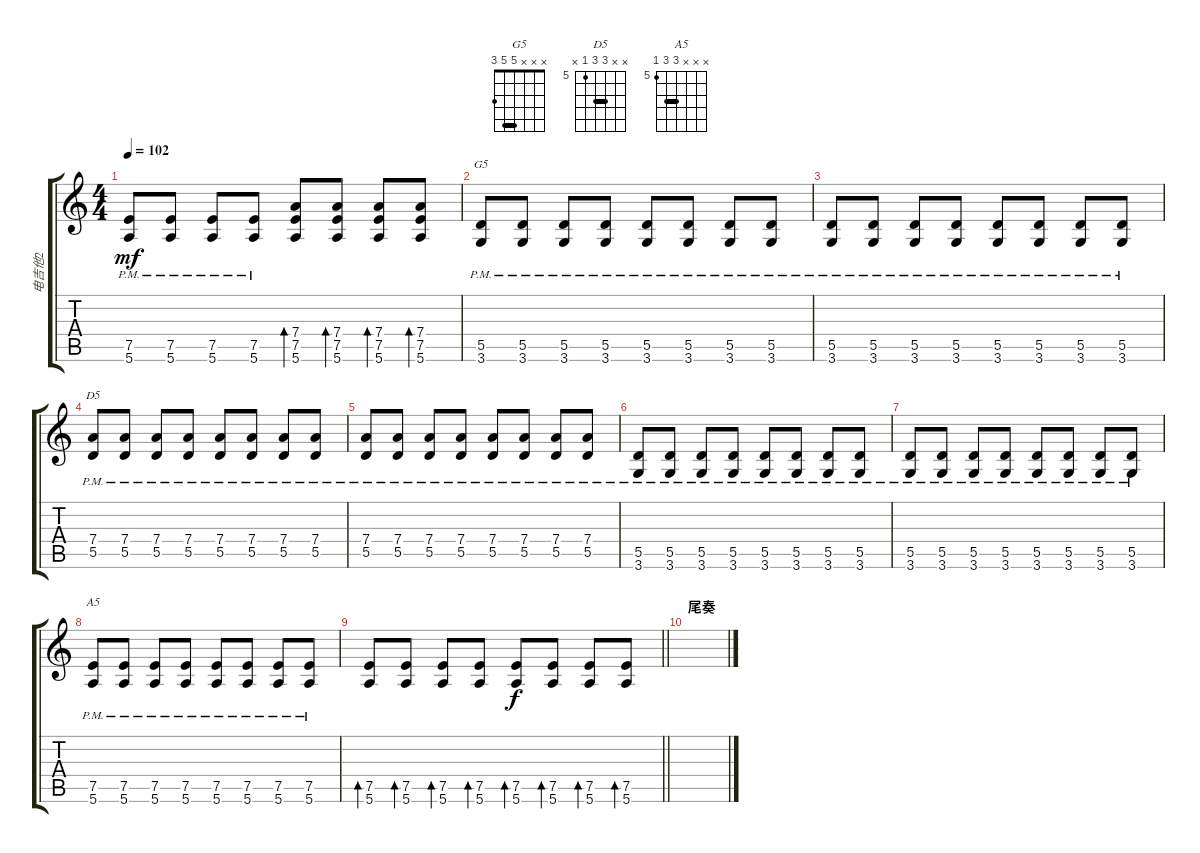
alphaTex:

\track ("电吉他2" "电吉他2") {instrument overdrivenguitar}
\staff {score tabs}
\tuning (E4 B3 G3 D3 A2 E2) {hide}
\chord ("G5" x x x 5 5 3) {barre 5}
\chord ("D5" x x 7 7 5 x) {firstfret 5 barre 7}
\chord ("A5" x x x 7 7 5) {firstfret 5 barre 7}
\ts (4 4)
\tempo 102
\clef g2
\ks c
(7.5{pm} 5.6{pm}).8{dy mf} (7.5{pm} 5.6{pm}).8 (7.5{pm} 5.6{pm}).8 (7.5{pm} 5.6{pm}).8 (7.4 7.5 5.6).8{bd 60} (7.4 7.5 5.6).8{bd 60} (7.4 7.5 5.6).8{bd 60} (7.4 7.5 5.6).8{bd 60} |
(5.5{pm} 3.6{pm}).8{ch "G5"} (5.5{pm} 3.6{pm}).8 (5.5{pm} 3.6{pm}).8 (5.5{pm} 3.6{pm}).8 (5.5{pm} 3.6{pm}).8 (5.5{pm} 3.6{pm}).8 (5.5{pm} 3.6{pm}).8 (5.5{pm} 3.6{pm}).8 |
(5.5{pm} 3.6{pm}).8 (5.5{pm} 3.6{pm}).8 (5.5{pm} 3.6{pm}).8 (5.5{pm} 3.6{pm}).8 (5.5{pm} 3.6{pm}).8 (5.5{pm} 3.6{pm}).8 (5.5{pm} 3.6{pm}).8 (5.5{pm} 3.6{pm}).8 |
(7.4{pm} 5.5{pm}).8{ch "D5"} (7.4{pm} 5.5{pm}).8 (7.4{pm} 5.5{pm}).8 (7.4{pm} 5.5{pm}).8 (7.4{pm} 5.5{pm}).8 (7.4{pm} 5.5{pm}).8 (7.4{pm} 5.5{pm}).8 (7.4{pm} 5.5{pm}).8 |
(7.4{pm} 5.5{pm}).8 (7.4{pm} 5.5{pm}).8 (7.4{pm} 5.5{pm}).8 (7.4{pm} 5.5{pm}).8 (7.4{pm} 5.5{pm}).8 (7.4{pm} 5.5{pm}).8 (7.4{pm} 5.5{pm}).8 (7.4{pm} 5.5{pm}).8 |
(5.5{pm} 3.6{pm}).8 (5.5{pm} 3.6{pm}).8 (5.5{pm} 3.6{pm}).8 (5.5{pm} 3.6{pm}).8 (5.5{pm} 3.6{pm}).8 (5.5{pm} 3.6{pm}).8 (5.5{pm} 3.6{pm}).8 (5.5{pm} 3.6{pm}).8 |
(5.5{pm} 3.6{pm}).8 (5.5{pm} 3.6{pm}).8 (5.5{pm} 3.6{pm}).8 (5.5{pm} 3.6{pm}).8 (5.5{pm} 3.6{pm}).8 (5.5{pm} 3.6{pm}).8 (5.5{pm} 3.6{pm}).8 (5.5{pm} 3.6{pm}).8 |
(7.5{pm} 5.6{pm}).8{ch "A5"} (7.5{pm} 5.6{pm}).8 (7.5{pm} 5.6{pm}).8 (7.5{pm} 5.6{pm}).8 (7.5{pm} 5.6{pm}).8 (7.5{pm} 5.6{pm}).8 (7.5{pm} 5.6{pm}).8 (7.5{pm} 5.6{pm}).8 |
\barLineRight lightlight
(7.5 5.6).8{bd 60} (7.5 5.6).8{bd 60} (7.5 5.6).8{bd 60} (7.5 5.6).8{bd 60} (7.5 5.6).8{bd 60 dy f} (7.5 5.6).8{bd 60} (7.5 5.6).8{bd 60} (7.5 5.6).8{bd 60} |
\section ("" "尾奏")
